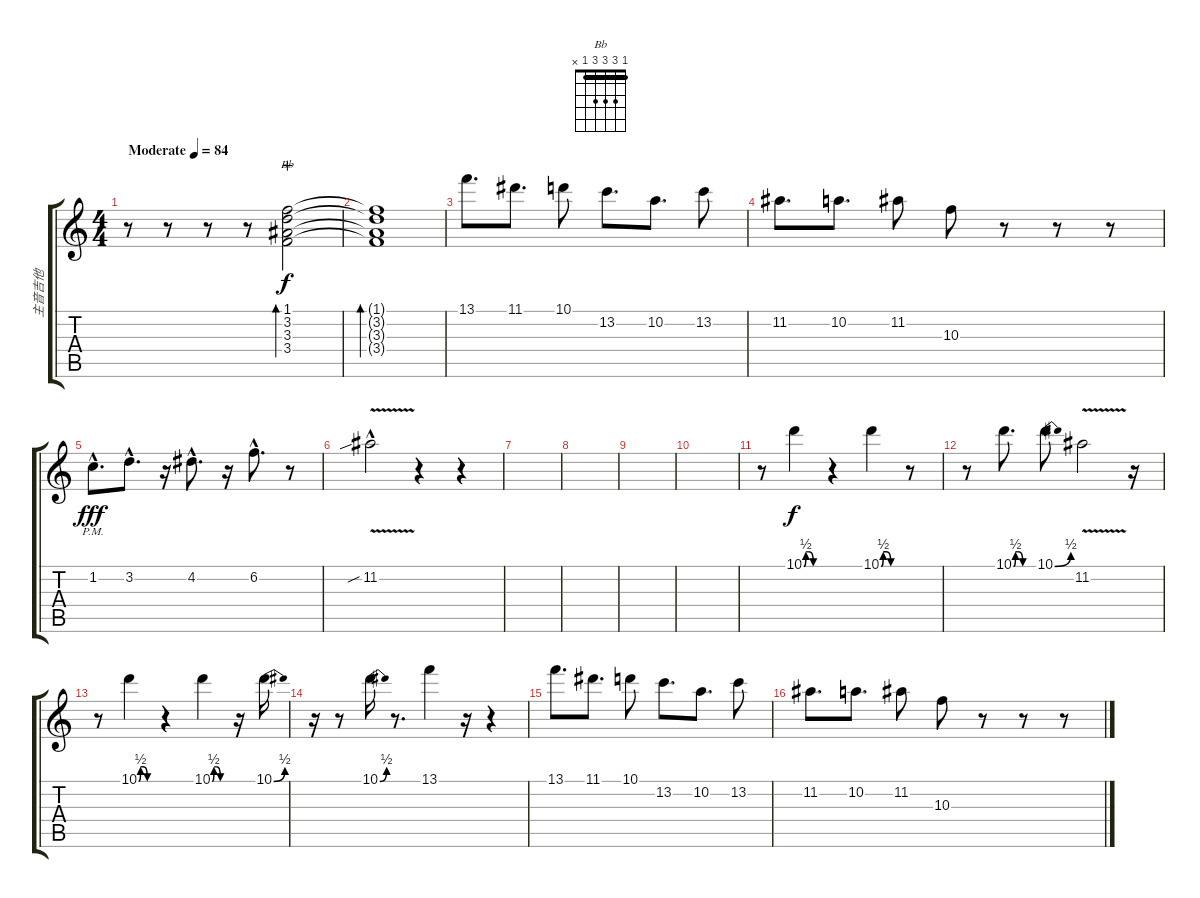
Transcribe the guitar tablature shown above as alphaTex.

\track ("主音吉他" "主音吉他") {instrument distortionguitar}
\staff {score tabs}
\tuning (E4 B3 G3 D3 A2 E2) {hide}
\chord ("Bb" 1 3 3 3 1 x) {barre 1}
\ts (4 4)
\tempo (84 "Moderate")
\clef g2
\ks c
r.8{dy f instrument distortionguitar} r.8 r.8 r.8 (1.1 3.2 3.3 3.4).2{bd 240 ch "Bb" volume 0 wahc} |
(1.1{t} 3.2{t} 3.3{t} 3.4{t}).1{bd 240} |
13.1.8{d volume 11} 11.1.8{d} 10.1.8 13.2.8{d} 10.2.8{d} 13.2.8 |
11.2.8{d} 10.2.8{d} 11.2.8 10.3.8 r.8 r.8 r.8 |
1.2{hac pm}.8{d dy fff} 3.2{hac}.8{d} r.16 4.2{hac}.8{d} r.16 6.2{hac}.8{d} r.8 |
11.2{v sib hac}.2 r.4 r.4 |
|
|
|
|
r.8{volume 16} 10.1{be (custom 0 0 6 2 8 2 11 2 14 2 28 0 32 0 38 0 45 0 55 0 60 0)}.4{dy f} r.4 10.1{be (custom 0 0 6 2 8 2 11 2 14 2 28 0 32 0 38 0 45 0 55 0 60 0)}.4 r.8 |
r.8 10.1{be (custom 0 0 6 2 8 2 11 2 14 2 28 0 32 0 38 0 45 0 55 0 60 0)}.8{d} 10.1{be (bend 0 0 60 2)}.8 11.2{v}.2 r.16 |
r.8 10.1{be (custom 0 0 6 2 8 2 11 2 14 2 28 0 32 0 38 0 45 0 55 0 60 0)}.4 r.4 10.1{be (custom 0 0 6 2 8 2 11 2 14 2 28 0 32 0 38 0 45 0 55 0 60 0)}.4 r.16 10.1{be (bend 0 0 60 2)}.16 |
r.16 r.8 10.1{be (bend 0 0 60 2)}.16 r.8{d} 13.1.4 r.16 r.4 |
13.1.8{d volume 11} 11.1.8{d} 10.1.8 13.2.8{d} 10.2.8{d} 13.2.8 |
11.2.8{d} 10.2.8{d} 11.2.8 10.3.8 r.8 r.8 r.8
